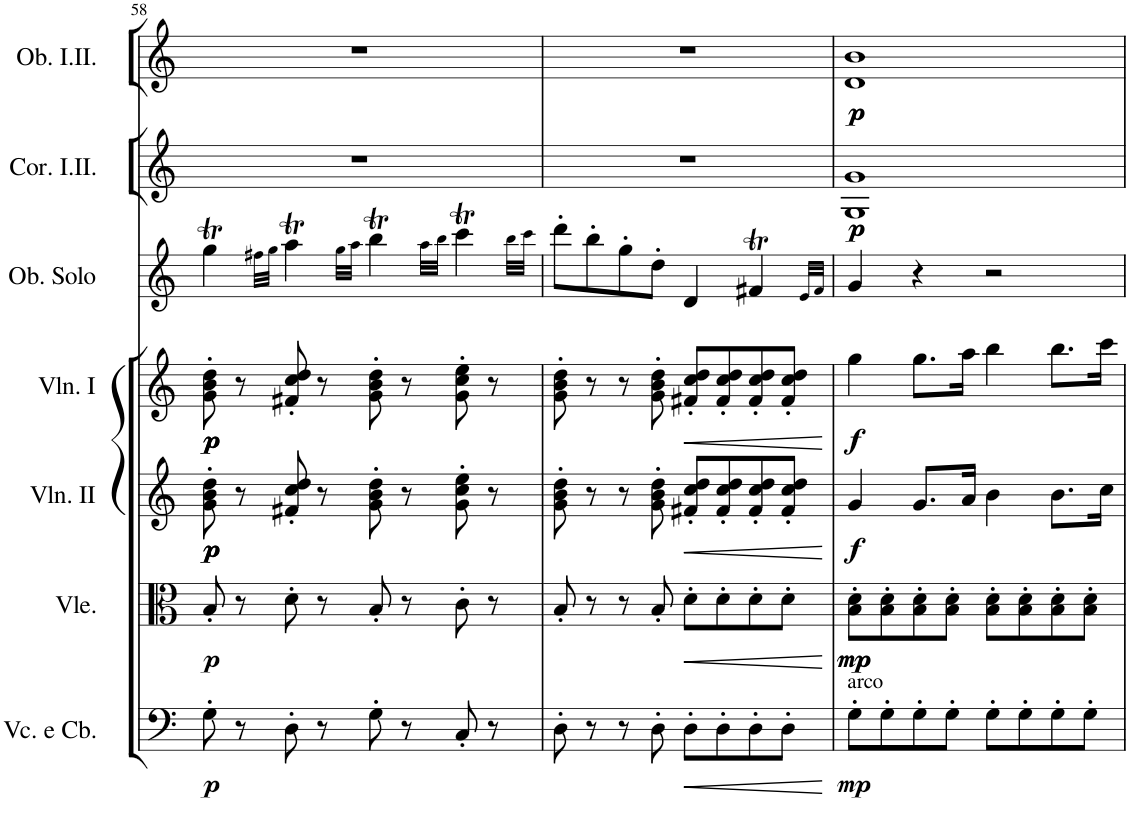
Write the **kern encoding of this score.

**kern	**dynam	**kern	**dynam	**kern	**dynam	**kern	**dynam	**kern	**kern	**dynam	**kern	**dynam
*part7	*part7	*part6	*part6	*part5	*part5	*part4	*part4	*part3	*part2	*part2	*part1	*part1
*staff7	*staff7	*staff6	*staff6	*staff5	*staff5	*staff4	*staff4	*staff3	*staff2	*staff2	*staff1	*staff1
*I"Violoncelli e Bassi *	*	*I"Viole	*	*I"Violini II	*	*I"Violini I	*	*I"Oboe Solo	*I"Corni in C I.II.	*	*I"Oboi I.II.	*
*	*	*I'Vle.	*	*I'Vln. II	*	*I'Vln. I	*	*I'Ob. Solo	*I'Cor. I.II.	*	*I'Ob. I.II.	*
!!LO:PB:g=z
*clefF4	*	*clefC3	*	*clefG2	*	*clefG2	*	*clefG2	*clefG2	*	*clefG2	*
*	*	*	*	*	*	*	*	*	*Trd7c12	*	*	*
*k[]	*	*k[]	*	*k[]	*	*k[]	*	*k[]	*k[]	*	*k[]	*
*M4/4	*	*M4/4	*	*M4/4	*	*M4/4	*	*M4/4	*M4/4	*	*M4/4	*
*met(c)	*	*met(c)	*	*met(c)	*	*met(c)	*	*met(c)	*met(c)	*	*met(c)	*
=58	=58	=58	=58	=58	=58	=58	=58	=58	=58	=58	=58	=58
!	!LO:DY:b	!	!LO:DY:b	!	!LO:DY:b	!	!	!	!	!	!	!
!	!	!	!	!	!LO:DY:n=1:b	!	!	!	!	!	!	!
!	!	!	!	!	!LO:DY:n=2:b	!	!LO:DY:b	!	!	!	!	!
!	!	!	!	!	!	!	!LO:DY:n=1:b	!	!	!	!	!
!	!	!	!	!	!	!	!LO:DY:n=2:b	!	!	!	!	!
8G'\	p	8B'/	p	8g\' 8b\' 8dd\'	p p p	8g\' 8b\' 8dd\'	p p p	8.ggT\	1r	.	1r	.
8r	.	8r	.	8r	.	8r	.	.	.	.	.	.
.	.	.	.	.	.	.	.	32ff#X!\LLL	.	.	.	.
.	.	.	.	.	.	.	.	32gg!\JJJ	.	.	.	.
8D'\	.	8d'\	.	8f#X/' 8cc/' 8dd/'	.	8f#X/' 8cc/' 8dd/'	.	8.aaT\	.	.	.	.
8r	.	8r	.	8r	.	8r	.	.	.	.	.	.
.	.	.	.	.	.	.	.	32gg!\LLL	.	.	.	.
.	.	.	.	.	.	.	.	32aa!\JJJ	.	.	.	.
8G'\	.	8B'/	.	8g\' 8b\' 8dd\'	.	8g\' 8b\' 8dd\'	.	8.bbt\	.	.	.	.
8r	.	8r	.	8r	.	8r	.	.	.	.	.	.
.	.	.	.	.	.	.	.	32aa!\LLL	.	.	.	.
.	.	.	.	.	.	.	.	32bb!\JJJ	.	.	.	.
8C'/	.	8c'\	.	8g\' 8cc\' 8ee\'	.	8g\' 8cc\' 8ee\'	.	8.cccT\	.	.	.	.
8r	.	8r	.	8r	.	8r	.	.	.	.	.	.
.	.	.	.	.	.	.	.	32bb!\LLL	.	.	.	.
.	.	.	.	.	.	.	.	32ccc!\JJJ	.	.	.	.
=59	=59	=59	=59	=59	=59	=59	=59	=59	=59	=59	=59	=59
8D'\	.	8B'/	.	8g\' 8b\' 8dd\'	.	8g\' 8b\' 8dd\'	.	8ddd'\L	1r	.	1r	.
8r	.	8r	.	8r	.	8r	.	8bb'\	.	.	.	.
8r	.	8r	.	8r	.	8r	.	8gg'\	.	.	.	.
8D'\	.	8B'/	.	8g\' 8b\' 8dd\'	.	8g\' 8b\' 8dd\'	.	8dd'\J	.	.	.	.
!	!LO:HP:b	!	!LO:HP:b	!	!LO:HP:b	!	!LO:HP:b	!	!	!	!	!
8D'\L	<	8d'\L	<	8f#X/' 8cc/' 8dd/'L	<	8f#X/' 8cc/' 8dd/'L	<	4d/	.	.	.	.
8D'\	.	8d'\	.	8f#/' 8cc/' 8dd/'	.	8f#/' 8cc/' 8dd/'	.	.	.	.	.	.
8D'\	.	8d'\	.	8f#/' 8cc/' 8dd/'	.	8f#/' 8cc/' 8dd/'	.	8.f#Xt/	.	.	.	.
8D'\J	.	8d'\J	.	8f#/' 8cc/' 8dd/'J	.	8f#/' 8cc/' 8dd/'J	.	.	.	.	.	.
.	.	.	.	.	.	.	.	32e!/LLL	.	.	.	.
.	.	.	.	.	.	.	.	32f#!/JJJ	.	.	.	.
.	[	.	[	.	[	.	[	.	.	.	.	.
=60	=60	=60	=60	=60	=60	=60	=60	=60	=60	=60	=60	=60
*	*	*	*	*	*	*	*	*	*^	*	*^	*
!LO:TX:a:t=arco	!	!	!	!	!	!	!	!	!	!	!	!	!	!
!	!LO:DY:b	!	!LO:DY:b	!	!	!	!	!	!	!	!	!	!	!
!	!	!	!LO:DY:n=1:b	!	!LO:DY:b	!	!LO:DY:b	!	!	!	!LO:DY:b	!	!	!
!	!	!	!	!	!	!	!	!	!	!	!LO:DY:n=1:b	!	!	!LO:DY:b
!	!	!	!	!	!	!	!	!	!	!	!	!	!	!LO:DY:n=1:b
8G'\L	mp	8B\' 8d\'L	mp mp	4g/	f	4gg\	f	4g/	1g	1G	p p	1b	1d	p p
8G'\	.	8B\' 8d\'	.	.	.	.	.	.	.	.	.	.	.	.
8G'\	.	8B\' 8d\'	.	8.g/L	.	8.gg\L	.	4r	.	.	.	.	.	.
8G'\J	.	8B\' 8d\'J	.	.	.	.	.	.	.	.	.	.	.	.
.	.	.	.	16a/Jk	.	16aa\Jk	.	.	.	.	.	.	.	.
8G'\L	.	8B\' 8d\'L	.	4b\	.	4bb\	.	2r	.	.	.	.	.	.
8G'\	.	8B\' 8d\'	.	.	.	.	.	.	.	.	.	.	.	.
8G'\	.	8B\' 8d\'	.	8.b\L	.	8.bb\L	.	.	.	.	.	.	.	.
8G'\J	.	8B\' 8d\'J	.	.	.	.	.	.	.	.	.	.	.	.
.	.	.	.	16cc\Jk	.	16ccc\Jk	.	.	.	.	.	.	.	.
*	*	*	*	*	*	*	*	*	*v	*v	*	*	*	*
*	*	*	*	*	*	*	*	*	*	*	*v	*v	*
=	=	=	=	=	=	=	=	=	=	=	=	=
*-	*-	*-	*-	*-	*-	*-	*-	*-	*-	*-	*-	*-
